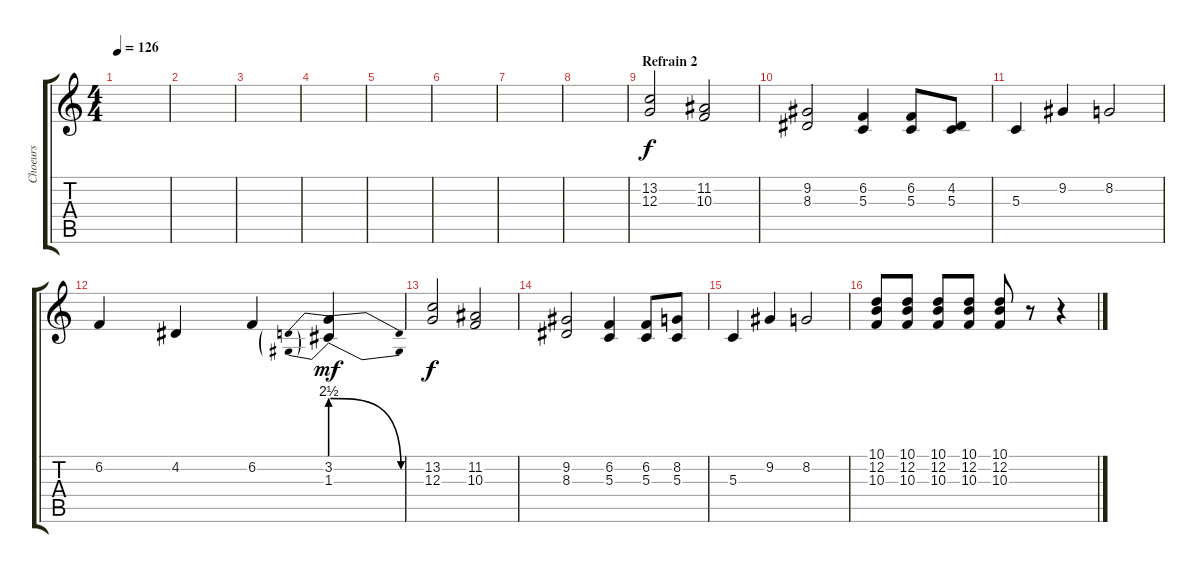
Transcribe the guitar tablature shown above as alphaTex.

\track ("Choeurs" "Choeurs") {instrument choiraahs}
\staff {score tabs}
\tuning (E4 B3 G3 D3 A2 E2) {hide}
\ts (4 4)
\tempo 126
\clef g2
\ks c
|
|
|
|
|
|
|
|
\section ("" "Refrain 2")
(13.2 12.3).2 (11.2 10.3).2 |
(9.2 8.3).2 (6.2 5.3).4 (6.2 5.3).8 (4.2 5.3).8 |
5.3.4 9.2.4 8.2.2 |
6.2.4 4.2.4 6.2.4 (3.2{be (prebendrelease 0 10 60 0)} 1.3{be (prebendrelease 0 10 60 0)}).4{dy mf} |
(13.2 12.3).2{dy f} (11.2 10.3).2 |
(9.2 8.3).2 (6.2 5.3).4 (6.2 5.3).8 (8.2 5.3).8 |
5.3.4 9.2.4 8.2.2 |
(10.1 12.2 10.3).8 (10.1 12.2 10.3).8 (10.1 12.2 10.3).8 (10.1 12.2 10.3).8 (10.1 12.2 10.3).8 r.8 r.4
